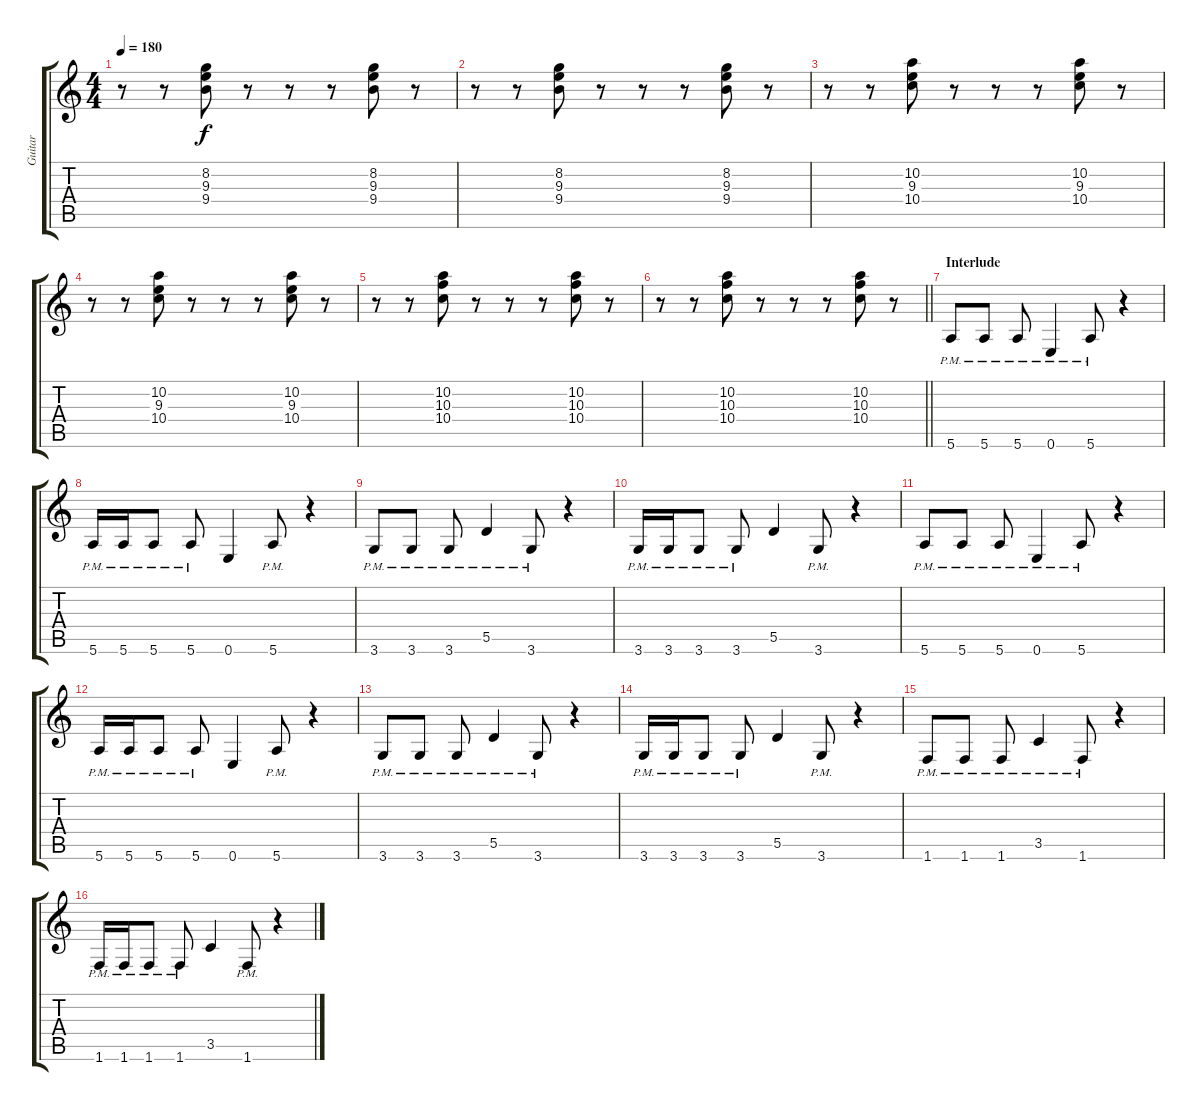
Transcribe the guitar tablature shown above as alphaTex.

\track ("Guitar" "Guitar") {instrument electricguitarclean}
\staff {score tabs}
\tuning (E4 B3 G3 D3 A2 E2) {hide}
\ts (4 4)
\tempo 180
\clef g2
\ks c
r.8{dy f} r.8 (8.2 9.3 9.4).8 r.8 r.8 r.8 (8.2 9.3 9.4).8 r.8 |
r.8 r.8 (8.2 9.3 9.4).8 r.8 r.8 r.8 (8.2 9.3 9.4).8 r.8 |
r.8 r.8 (10.2 9.3 10.4).8 r.8 r.8 r.8 (10.2 9.3 10.4).8 r.8 |
r.8 r.8 (10.2 9.3 10.4).8 r.8 r.8 r.8 (10.2 9.3 10.4).8 r.8 |
r.8 r.8 (10.2 10.3 10.4).8 r.8 r.8 r.8 (10.2 10.3 10.4).8 r.8 |
\barLineRight lightlight
r.8 r.8 (10.2 10.3 10.4).8 r.8 r.8 r.8 (10.2 10.3 10.4).8 r.8 |
\section ("" "Interlude")
5.6{pm}.8 5.6{pm}.8 5.6{pm}.8 0.6{pm}.4 5.6{pm}.8 r.4 |
5.6{pm}.16 5.6{pm}.16 5.6{pm}.8 5.6{pm}.8 0.6.4 5.6{pm}.8 r.4 |
3.6{pm}.8 3.6{pm}.8 3.6{pm}.8 5.5{pm}.4 3.6{pm}.8 r.4 |
3.6{pm}.16 3.6{pm}.16 3.6{pm}.8 3.6{pm}.8 5.5.4 3.6{pm}.8 r.4 |
5.6{pm}.8 5.6{pm}.8 5.6{pm}.8 0.6{pm}.4 5.6{pm}.8 r.4 |
5.6{pm}.16 5.6{pm}.16 5.6{pm}.8 5.6{pm}.8 0.6.4 5.6{pm}.8 r.4 |
3.6{pm}.8 3.6{pm}.8 3.6{pm}.8 5.5{pm}.4 3.6{pm}.8 r.4 |
3.6{pm}.16 3.6{pm}.16 3.6{pm}.8 3.6{pm}.8 5.5.4 3.6{pm}.8 r.4 |
1.6{pm}.8 1.6{pm}.8 1.6{pm}.8 3.5{pm}.4 1.6{pm}.8 r.4 |
1.6{pm}.16 1.6{pm}.16 1.6{pm}.8 1.6{pm}.8 3.5.4 1.6{pm}.8 r.4
